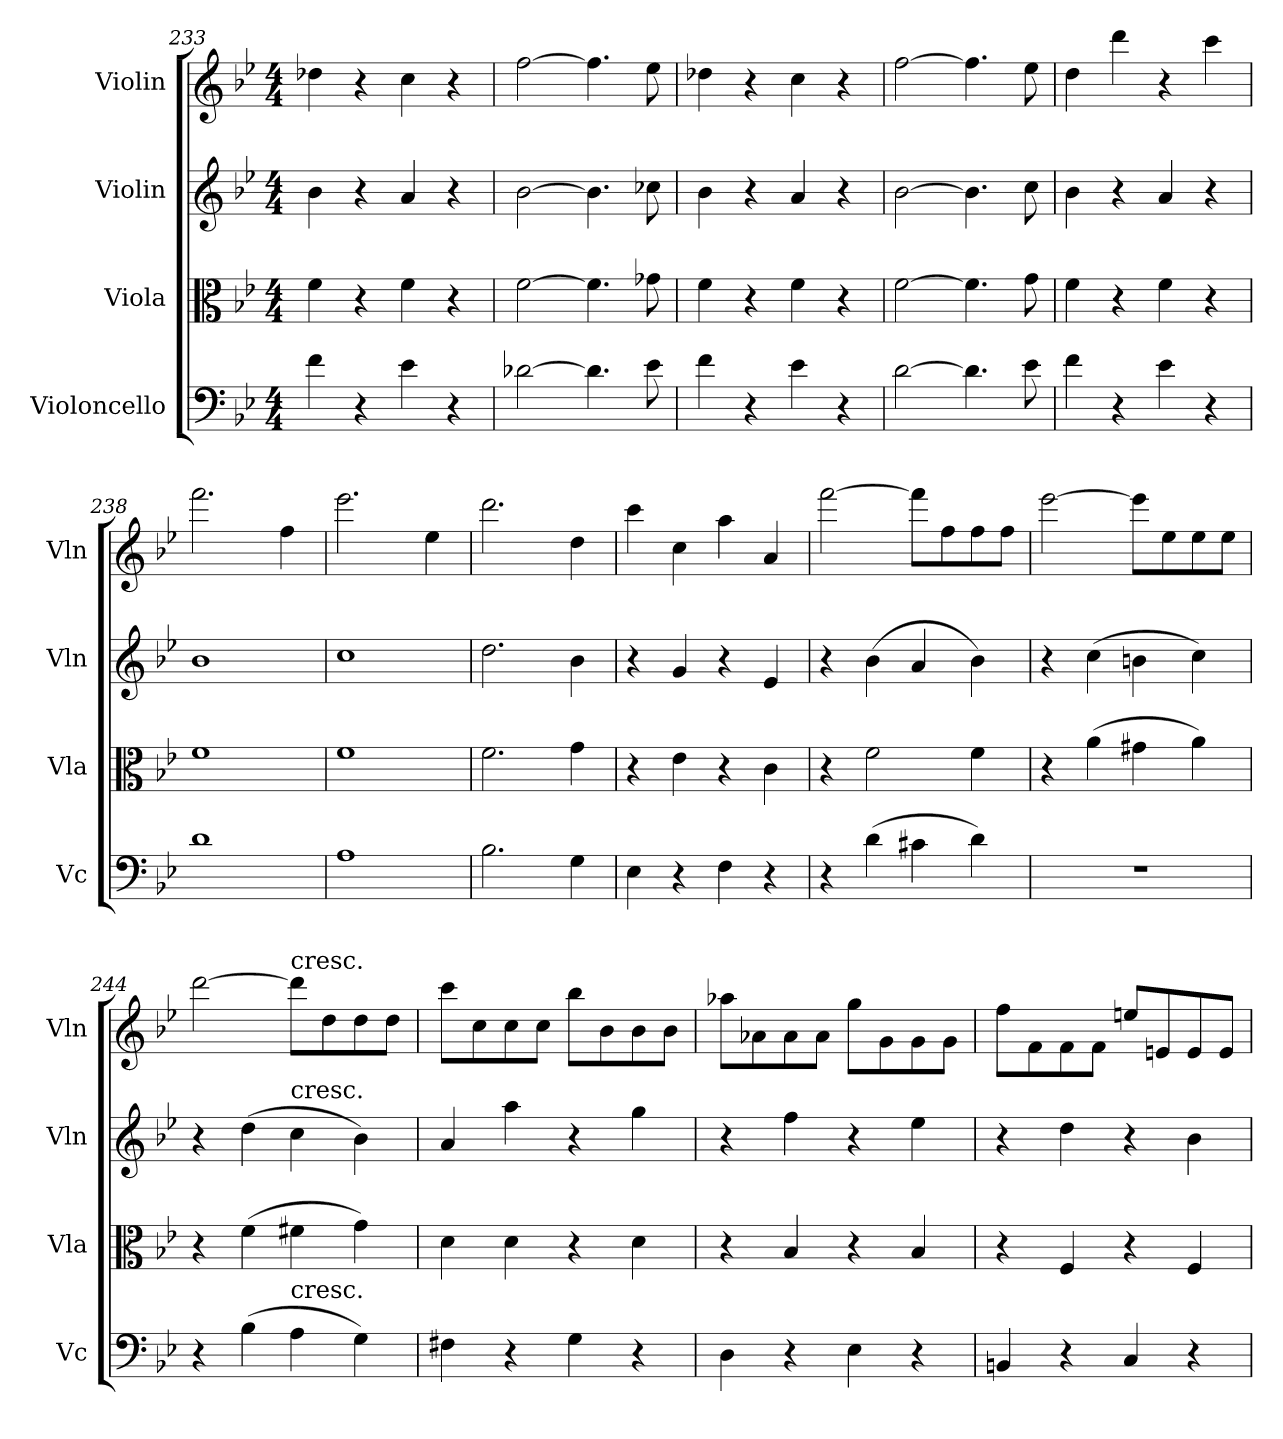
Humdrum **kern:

**kern	**kern	**kern	**kern
*part4	*part3	*part2	*part1
*staff4	*staff3	*staff2	*staff1
*I"Violoncello	*I"Viola	*I"Violin	*I"Violin
*I'Vc	*I'Vla	*I'Vln	*I'Vln
*clefF4	*clefC3	*clefG2	*clefG2
*k[b-e-]	*k[b-e-]	*k[b-e-]	*k[b-e-]
*B-:	*B-:	*B-:	*B-:
*M4/4	*M4/4	*M4/4	*M4/4
=233	=233	=233	=233
4f\	4f\	4b-\	4dd-X\
4r	4r	4r	4r
4e-\	4f\	4a/	4cc\
4r	4r	4r	4r
=234	=234	=234	=234
[2d-X\	[2f\	[2b-\	[2ff\
4.d-\]	4.f\]	4.b-\]	4.ff\]
8e-\	8g-X\	8cc-X\	8ee-\
=235	=235	=235	=235
4f\	4f\	4b-\	4dd-X\
4r	4r	4r	4r
4e-\	4f\	4a/	4cc\
4r	4r	4r	4r
=236	=236	=236	=236
[2d\	[2f\	[2b-\	[2ff\
4.d\]	4.f\]	4.b-\]	4.ff\]
8e-\	8g\	8cc\	8ee-\
=237	=237	=237	=237
4f\	4f\	4b-\	4dd\
4r	4r	4r	4ddd\
4e-\	4f\	4a/	4r
4r	4r	4r	4ccc\
=238	=238	=238	=238
1d	1f	1b-	2.fff\
.	.	.	4ff\
=239	=239	=239	=239
1A	1f	1cc	2.eee-\
.	.	.	4ee-\
=240	=240	=240	=240
2.B-\	2.f\	2.dd\	2.ddd\
4G\	4g\	4b-\	4dd\
=241	=241	=241	=241
4E-\	4r	4r	4ccc\
4r	4e-\	4g/	4cc\
4F\	4r	4r	4aa\
4r	4c\	4e-/	4a/
=242	=242	=242	=242
4r	4r	4r	[2fff\
(4d\	2f\	(4b-\	.
4c#X\	.	4a/	8fff\L]
.	.	.	8ff\
4d\)	4f\	4b-\)	8ff\
.	.	.	8ff\J
=243	=243	=243	=243
1r	4r	4r	[2eee-\
.	(4a\	(4cc\	.
.	4g#X\	4bn\	8eee-\L]
.	.	.	8ee-\
.	4a\)	4cc\)	8ee-\
.	.	.	8ee-\J
=244	=244	=244	=244
4r	4r	4r	[2ddd\
(4B-\	(4f\	(4dd\	.
!	!	!	!LO:TX:t=cresc.
!	!	!LO:TX:t=cresc.	!
!LO:TX:t=cresc.	!	!	!
4A\	4f#X\	4cc\	8ddd\L]
.	.	.	8dd\
4G\)	4g\)	4b-\)	8dd\
.	.	.	8dd\J
=245	=245	=245	=245
4F#X\	4d\	4a/	8ccc\L
.	.	.	8cc\
4r	4d\	4aa\	8cc\
.	.	.	8cc\J
4G\	4r	4r	8bb-\L
.	.	.	8b-\
4r	4d\	4gg\	8b-\
.	.	.	8b-\J
=246	=246	=246	=246
4D\	4r	4r	8aa-X\L
.	.	.	8a-X\
4r	4B-/	4ff\	8a-\
.	.	.	8a-\J
4E-\	4r	4r	8gg\L
.	.	.	8g\
4r	4B-/	4ee-\	8g\
.	.	.	8g\J
=247	=247	=247	=247
4BBn/	4r	4r	8ff\L
.	.	.	8f\
4r	4F/	4dd\	8f\
.	.	.	8f\J
4C/	4r	4r	8een/L
.	.	.	8en/
4r	4F/	4b-\	8e/
.	.	.	8e/J
=	=	=	=
*-	*-	*-	*-
